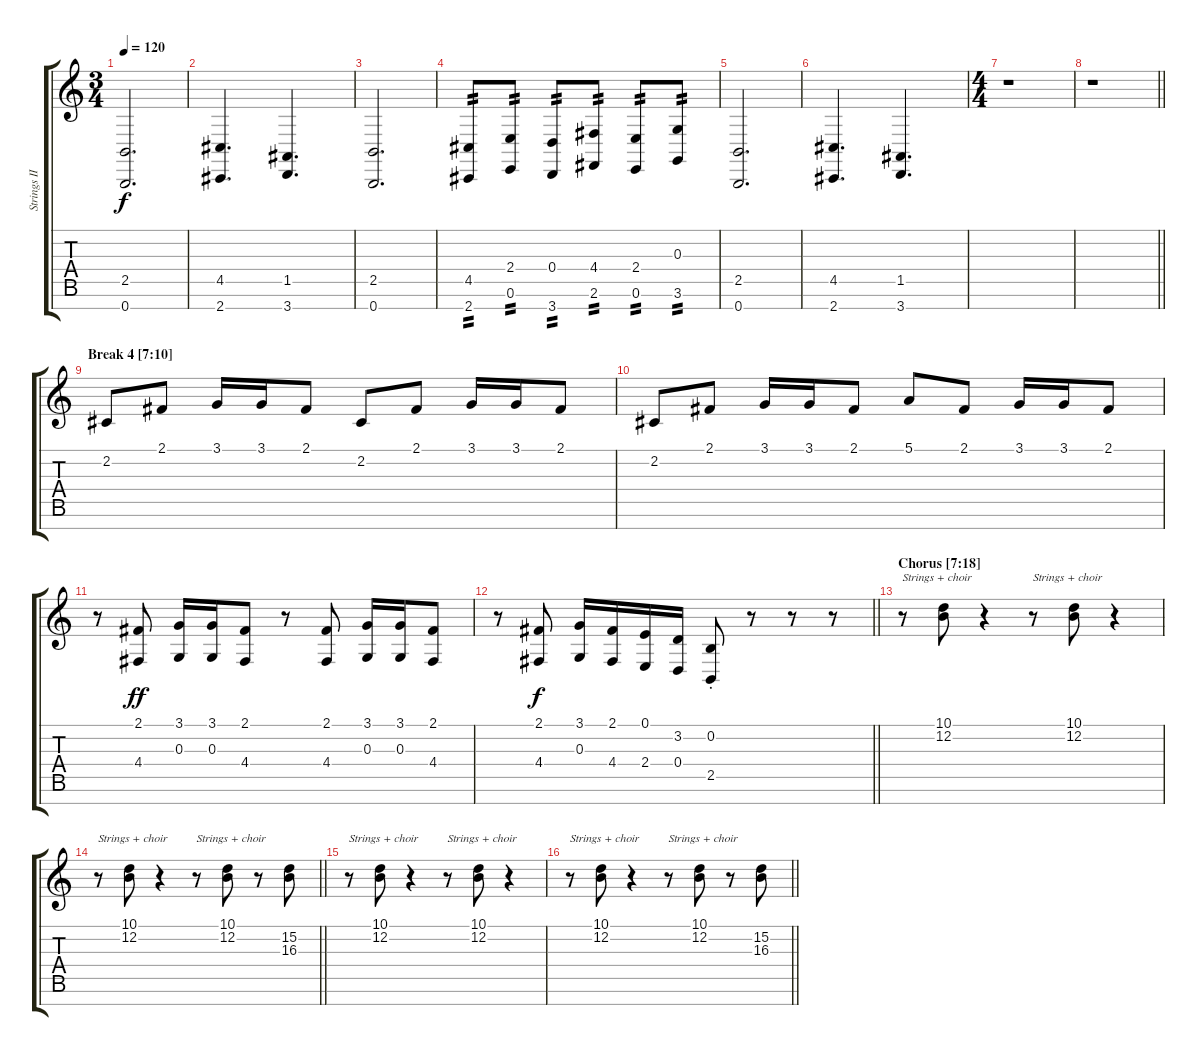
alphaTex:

\track ("Strings II" "Strings II") {instrument stringensemble1}
\staff {score tabs}
\tuning (E4 B3 G3 D3 A2 E2 B1) {hide}
\ts (3 4)
\tempo 120
\clef g2
\ks c
(2.5 0.7).2{d dy f} |
(4.5 2.7).4{d} (1.5 3.7).4{d} |
(2.5 0.7).2{d} |
(4.5 2.7).8{tp 2} (2.4 0.6).8{tp 2} (0.4 3.7).8{tp 2} (4.4 2.6).8{tp 2} (2.4 0.6).8{tp 2} (0.3 3.6).8{tp 2} |
(2.5 0.7).2{d} |
(4.5 2.7).4{d} (1.5 3.7).4{d} |
\ts (4 4)
r.1 |
\barLineRight lightlight
r.1 |
\section ("" "Break 4 [7:10]")
2.2.8{volume 9} 2.1.8 3.1.16 3.1.16 2.1.8 2.2.8 2.1.8 3.1.16 3.1.16 2.1.8 |
2.2.8 2.1.8 3.1.16 3.1.16 2.1.8 5.1.8 2.1.8 3.1.16 3.1.16 2.1.8 |
r.8{volume 10} (2.1 4.4).8{dy ff} (3.1 0.3).16 (3.1 0.3).16 (2.1 4.4).8 r.8 (2.1 4.4).8 (3.1 0.3).16 (3.1 0.3).16 (2.1 4.4).8 |
\barLineRight lightlight
r.8 (2.1 4.4).8{dy f} (3.1 0.3).16 (2.1 4.4).16 (0.1 2.4).16 (3.2 0.4).16 (0.2{st} 2.5{st}).8 r.8 r.8 r.8 |
\section ("" "Chorus [7:18]")
r.8{txt "Strings + choir" volume 10} (10.1 12.2).8 r.4 r.8{txt "Strings + choir"} (10.1 12.2).8 r.4 |
\barLineRight lightlight
r.8{txt "Strings + choir"} (10.1 12.2).8 r.4 r.8{txt "Strings + choir"} (10.1 12.2).8 r.8 (15.2 16.3).8 |
r.8{txt "Strings + choir"} (10.1 12.2).8 r.4 r.8{txt "Strings + choir"} (10.1 12.2).8 r.4 |
\barLineRight lightlight
r.8{txt "Strings + choir"} (10.1 12.2).8 r.4 r.8{txt "Strings + choir"} (10.1 12.2).8 r.8 (15.2 16.3).8
